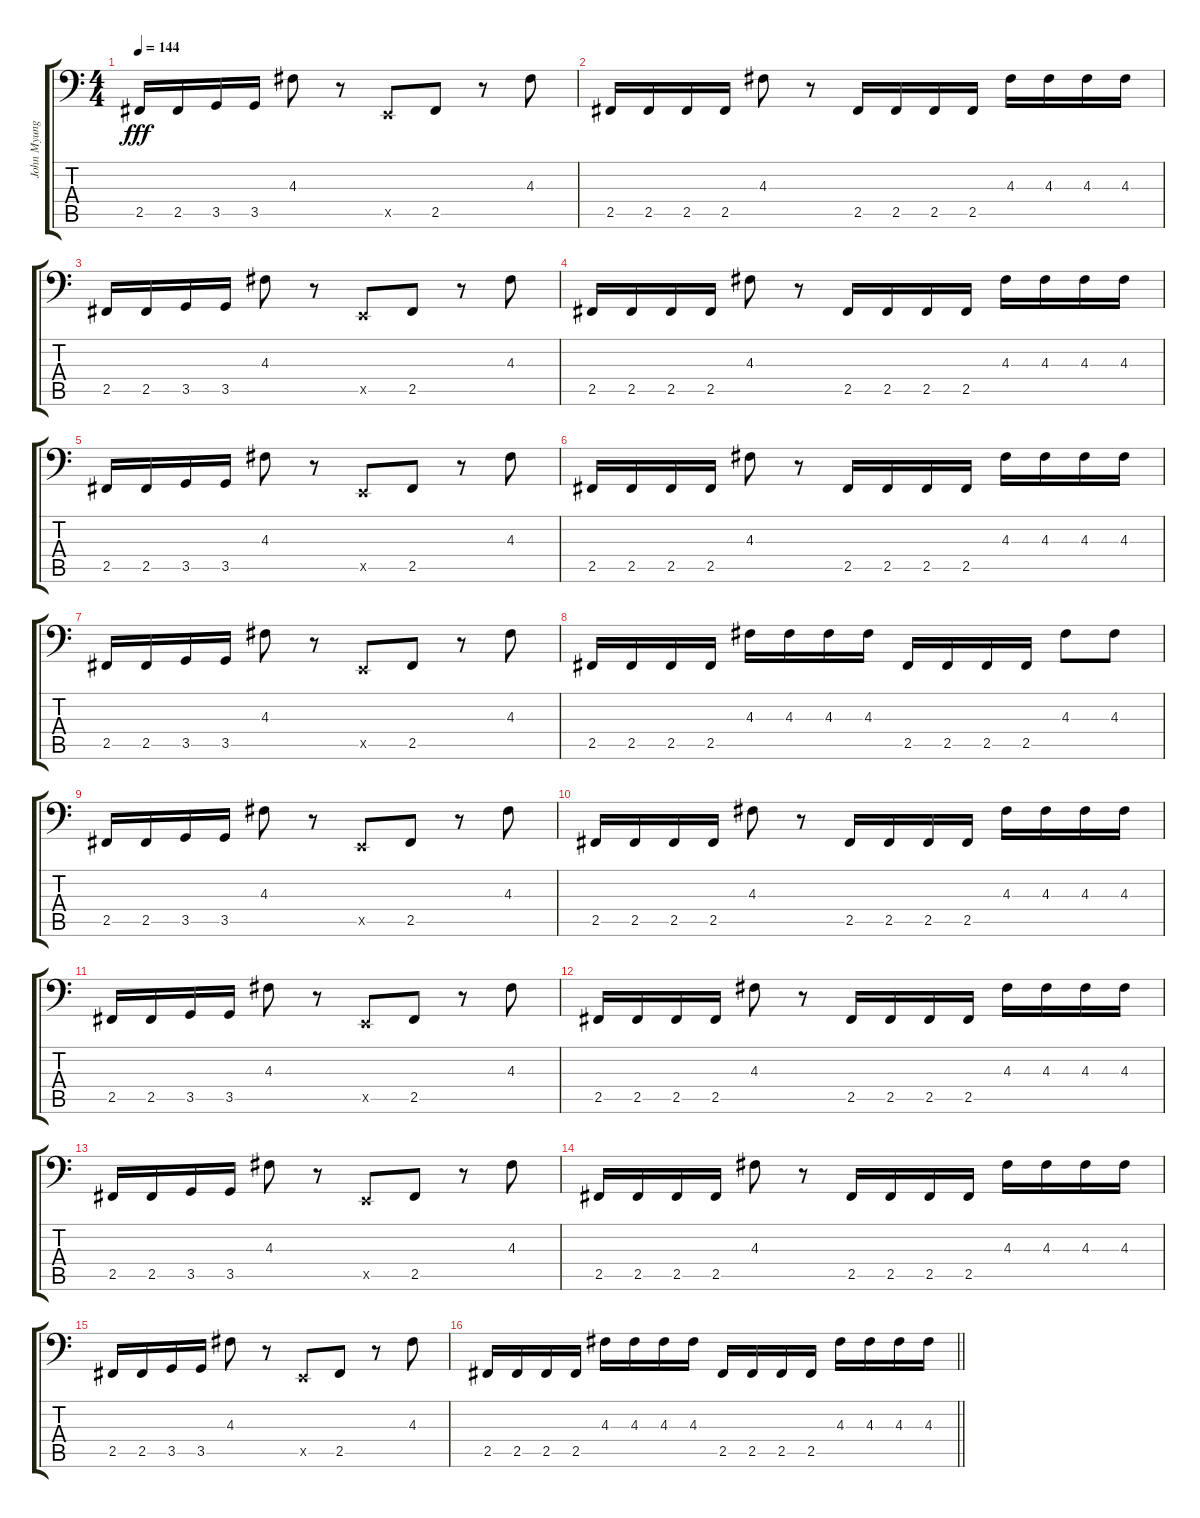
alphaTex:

\track ("John Myung - bass" "John Myung") {instrument electricbassfinger}
\staff {score tabs}
\tuning (C3 G2 D2 A1 E1 B0) {hide}
\ts (4 4)
\tempo 144
\clef f4
\ks c
2.5.16{dy fff} 2.5.16 3.5.16 3.5.16 4.3.8 r.8 0.5{x}.8 2.5.8 r.8 4.3.8 |
2.5.16 2.5.16 2.5.16 2.5.16 4.3.8 r.8 2.5.16 2.5.16 2.5.16 2.5.16 4.3.16 4.3.16 4.3.16 4.3.16 |
2.5.16 2.5.16 3.5.16 3.5.16 4.3.8 r.8 0.5{x}.8 2.5.8 r.8 4.3.8 |
2.5.16 2.5.16 2.5.16 2.5.16 4.3.8 r.8 2.5.16 2.5.16 2.5.16 2.5.16 4.3.16 4.3.16 4.3.16 4.3.16 |
2.5.16 2.5.16 3.5.16 3.5.16 4.3.8 r.8 0.5{x}.8 2.5.8 r.8 4.3.8 |
2.5.16 2.5.16 2.5.16 2.5.16 4.3.8 r.8 2.5.16 2.5.16 2.5.16 2.5.16 4.3.16 4.3.16 4.3.16 4.3.16 |
2.5.16 2.5.16 3.5.16 3.5.16 4.3.8 r.8 0.5{x}.8 2.5.8 r.8 4.3.8 |
2.5.16 2.5.16 2.5.16 2.5.16 4.3.16 4.3.16 4.3.16 4.3.16 2.5.16 2.5.16 2.5.16 2.5.16 4.3.8 4.3.8 |
2.5.16 2.5.16 3.5.16 3.5.16 4.3.8 r.8 0.5{x}.8 2.5.8 r.8 4.3.8 |
2.5.16 2.5.16 2.5.16 2.5.16 4.3.8 r.8 2.5.16 2.5.16 2.5.16 2.5.16 4.3.16 4.3.16 4.3.16 4.3.16 |
2.5.16 2.5.16 3.5.16 3.5.16 4.3.8 r.8 0.5{x}.8 2.5.8 r.8 4.3.8 |
2.5.16 2.5.16 2.5.16 2.5.16 4.3.8 r.8 2.5.16 2.5.16 2.5.16 2.5.16 4.3.16 4.3.16 4.3.16 4.3.16 |
2.5.16 2.5.16 3.5.16 3.5.16 4.3.8 r.8 0.5{x}.8 2.5.8 r.8 4.3.8 |
2.5.16 2.5.16 2.5.16 2.5.16 4.3.8 r.8 2.5.16 2.5.16 2.5.16 2.5.16 4.3.16 4.3.16 4.3.16 4.3.16 |
2.5.16 2.5.16 3.5.16 3.5.16 4.3.8 r.8 0.5{x}.8 2.5.8 r.8 4.3.8 |
\barLineRight lightlight
2.5.16 2.5.16 2.5.16 2.5.16 4.3.16 4.3.16 4.3.16 4.3.16 2.5.16 2.5.16 2.5.16 2.5.16 4.3.16 4.3.16 4.3.16 4.3.16
